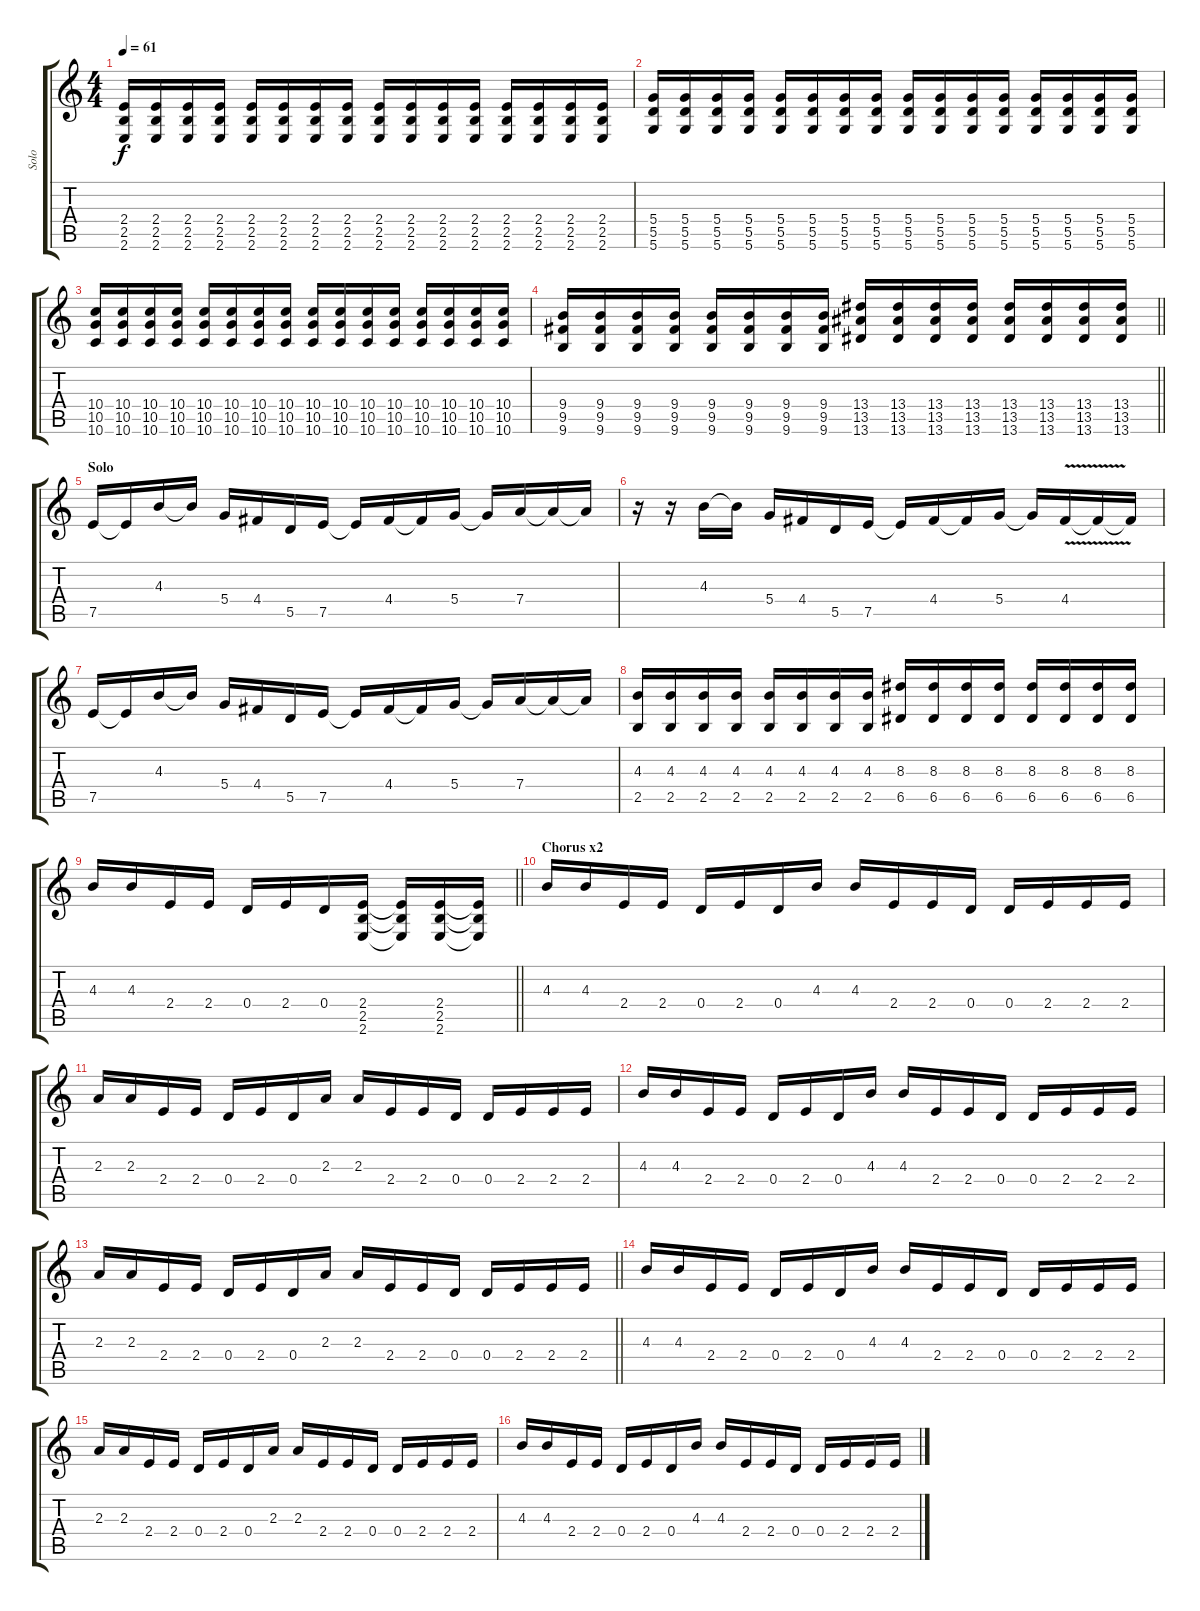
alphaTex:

\track ("Solo" "Solo") {instrument overdrivenguitar}
\staff {score tabs}
\tuning (E4 B3 G3 D3 A2 D2) {hide}
\ts (4 4)
\tempo 61
\clef g2
\ks c
(2.4 2.5 2.6).16{dy f} (2.4 2.5 2.6).16 (2.4 2.5 2.6).16 (2.4 2.5 2.6).16 (2.4 2.5 2.6).16 (2.4 2.5 2.6).16 (2.4 2.5 2.6).16 (2.4 2.5 2.6).16 (2.4 2.5 2.6).16 (2.4 2.5 2.6).16 (2.4 2.5 2.6).16 (2.4 2.5 2.6).16 (2.4 2.5 2.6).16 (2.4 2.5 2.6).16 (2.4 2.5 2.6).16 (2.4 2.5 2.6).16 |
(5.4 5.5 5.6).16 (5.4 5.5 5.6).16 (5.4 5.5 5.6).16 (5.4 5.5 5.6).16 (5.4 5.5 5.6).16 (5.4 5.5 5.6).16 (5.4 5.5 5.6).16 (5.4 5.5 5.6).16 (5.4 5.5 5.6).16 (5.4 5.5 5.6).16 (5.4 5.5 5.6).16 (5.4 5.5 5.6).16 (5.4 5.5 5.6).16 (5.4 5.5 5.6).16 (5.4 5.5 5.6).16 (5.4 5.5 5.6).16 |
(10.4 10.5 10.6).16 (10.4 10.5 10.6).16 (10.4 10.5 10.6).16 (10.4 10.5 10.6).16 (10.4 10.5 10.6).16 (10.4 10.5 10.6).16 (10.4 10.5 10.6).16 (10.4 10.5 10.6).16 (10.4 10.5 10.6).16 (10.4 10.5 10.6).16 (10.4 10.5 10.6).16 (10.4 10.5 10.6).16 (10.4 10.5 10.6).16 (10.4 10.5 10.6).16 (10.4 10.5 10.6).16 (10.4 10.5 10.6).16 |
\barLineRight lightlight
(9.4 9.5 9.6).16 (9.4 9.5 9.6).16 (9.4 9.5 9.6).16 (9.4 9.5 9.6).16 (9.4 9.5 9.6).16 (9.4 9.5 9.6).16 (9.4 9.5 9.6).16 (9.4 9.5 9.6).16 (13.4 13.5 13.6).16 (13.4 13.5 13.6).16 (13.4 13.5 13.6).16 (13.4 13.5 13.6).16 (13.4 13.5 13.6).16 (13.4 13.5 13.6).16 (13.4 13.5 13.6).16 (13.4 13.5 13.6).16 |
\section ("" "Solo")
7.5.16 7.5{t}.16 4.3.16 4.3{t}.16 5.4.16 4.4.16 5.5.16 7.5.16 7.5{t}.16 4.4.16 4.4{t}.16 5.4.16 5.4{t}.16 7.4.16 7.4{t}.16 7.4{t}.16 |
r.16 r.16 4.3.16 4.3{t}.16 5.4.16 4.4.16 5.5.16 7.5.16 7.5{t}.16 4.4.16 4.4{t}.16 5.4.16 5.4{t}.16 4.4{v}.16 4.4{t}.16 4.4{t}.16 |
7.5.16 7.5{t}.16 4.3.16 4.3{t}.16 5.4.16 4.4.16 5.5.16 7.5.16 7.5{t}.16 4.4.16 4.4{t}.16 5.4.16 5.4{t}.16 7.4.16 7.4{t}.16 7.4{t}.16 |
(4.3 2.5).16 (4.3 2.5).16 (4.3 2.5).16 (4.3 2.5).16 (4.3 2.5).16 (4.3 2.5).16 (4.3 2.5).16 (4.3 2.5).16 (8.3 6.5).16 (8.3 6.5).16 (8.3 6.5).16 (8.3 6.5).16 (8.3 6.5).16 (8.3 6.5).16 (8.3 6.5).16 (8.3 6.5).16 |
\barLineRight lightlight
4.3.16 4.3.16 2.4.16 2.4.16 0.4.16 2.4.16 0.4.16 (2.4 2.5 2.6).16 (2.4{t} 2.5{t} 2.6{t}).16 (2.4 2.5 2.6).16 (2.4{t} 2.5{t} 2.6{t}).16 |
\section ("" "Chorus x2")
4.3.16 4.3.16 2.4.16 2.4.16 0.4.16 2.4.16 0.4.16 4.3.16 4.3.16 2.4.16 2.4.16 0.4.16 0.4.16 2.4.16 2.4.16 2.4.16 |
2.3.16 2.3.16 2.4.16 2.4.16 0.4.16 2.4.16 0.4.16 2.3.16 2.3.16 2.4.16 2.4.16 0.4.16 0.4.16 2.4.16 2.4.16 2.4.16 |
4.3.16 4.3.16 2.4.16 2.4.16 0.4.16 2.4.16 0.4.16 4.3.16 4.3.16 2.4.16 2.4.16 0.4.16 0.4.16 2.4.16 2.4.16 2.4.16 |
\barLineRight lightlight
2.3.16 2.3.16 2.4.16 2.4.16 0.4.16 2.4.16 0.4.16 2.3.16 2.3.16 2.4.16 2.4.16 0.4.16 0.4.16 2.4.16 2.4.16 2.4.16 |
4.3.16 4.3.16 2.4.16 2.4.16 0.4.16 2.4.16 0.4.16 4.3.16 4.3.16 2.4.16 2.4.16 0.4.16 0.4.16 2.4.16 2.4.16 2.4.16 |
2.3.16 2.3.16 2.4.16 2.4.16 0.4.16 2.4.16 0.4.16 2.3.16 2.3.16 2.4.16 2.4.16 0.4.16 0.4.16 2.4.16 2.4.16 2.4.16 |
4.3.16 4.3.16 2.4.16 2.4.16 0.4.16 2.4.16 0.4.16 4.3.16 4.3.16 2.4.16 2.4.16 0.4.16 0.4.16 2.4.16 2.4.16 2.4.16
